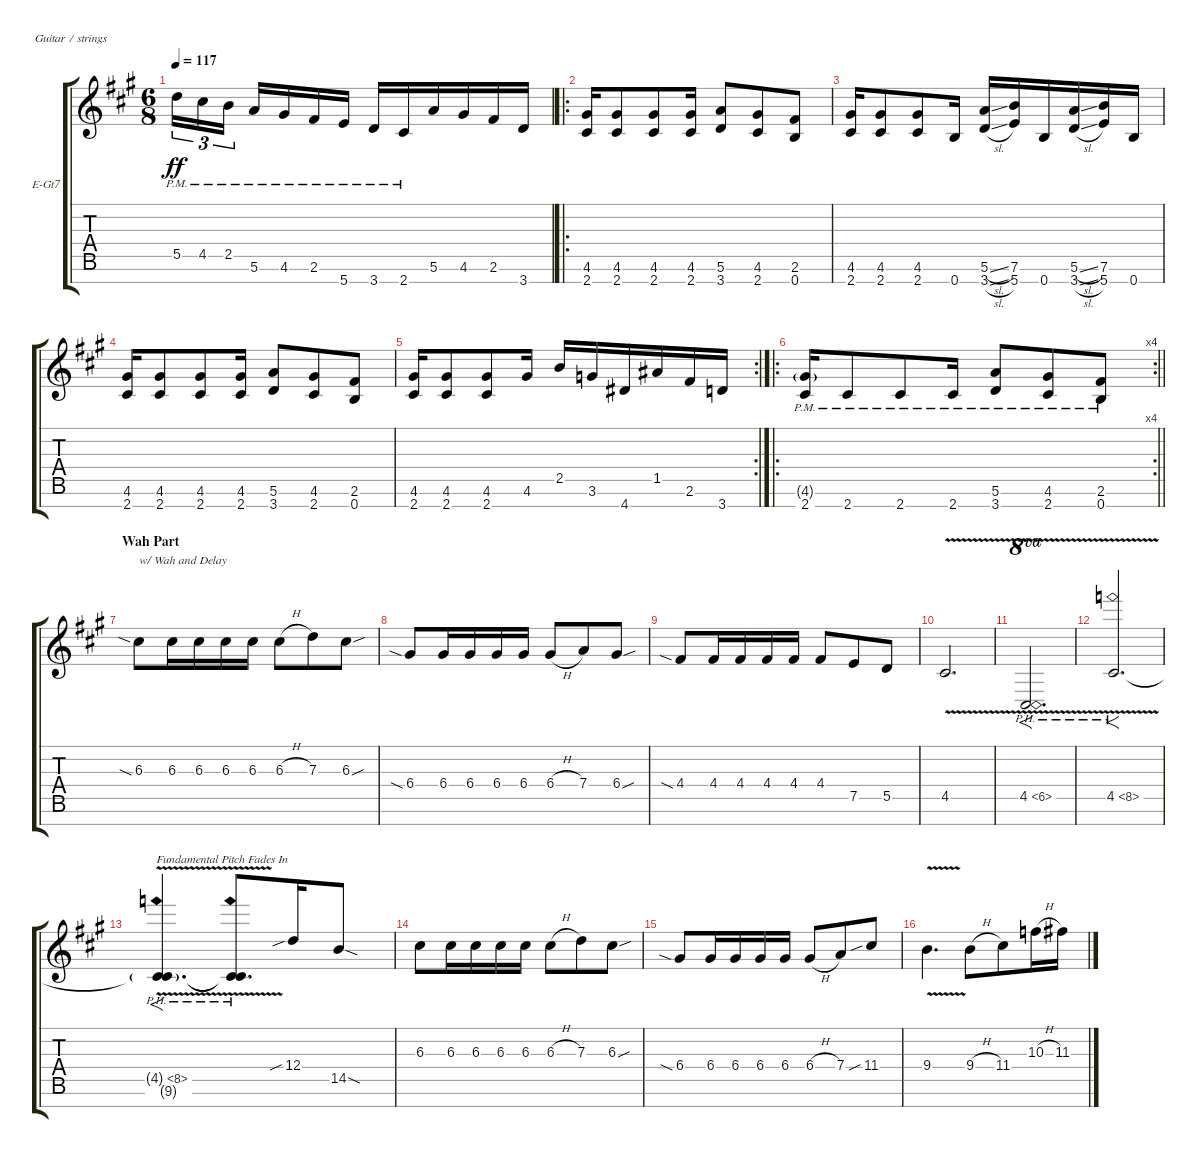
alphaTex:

\bracketExtendMode groupsimilarinstruments
\firstSystemTrackNameOrientation horizontal
\otherSystemsTrackNameOrientation horizontal
\track ("Lead Guitar 1" "E-Gt7") {instrument overdrivenguitar}
\staff {score tabs}
\tuning (E4 B3 G3 D3 A2 E2 B1)
\ts (6 8)
\tempo 117
\clef g2
\ks a
5.5{pm}.16{tu (3 2) ot 8vb dy ff} 4.5{pm}.16{tu (3 2) ot 8vb} 2.5{pm}.16{tu (3 2) ot 8vb} 5.6{pm}.16{ot 8vb} 4.6{pm}.16{ot 8vb} 2.6{pm}.16{ot 8vb} 5.7{pm}.16{ot 8vb} 3.7{pm}.16{ot 8vb} 2.7{pm}.16{ot 8vb} 5.6.16{ot 8vb} 4.6.16{ot 8vb} 2.6.16{ot 8vb} 3.7.16{ot 8vb} |
\ro
(4.6 2.7).16{ot 8vb} (4.6 2.7).8{ot 8vb} (4.6 2.7).8{ot 8vb} (4.6 2.7).16{ot 8vb} (5.6 3.7).8{ot 8vb} (4.6 2.7).8{ot 8vb} (2.6 0.7).8{ot 8vb} |
(4.6 2.7).16{ot 8vb} (4.6 2.7).8{ot 8vb} (4.6 2.7).8{ot 8vb} 0.7.16{ot 8vb} (5.6{sl} 3.7{sl}).16{ot 8vb} (7.6 5.7).16{ot 8vb} 0.7.16{ot 8vb} (5.6{sl} 3.7{sl}).16{ot 8vb} (7.6 5.7).16{ot 8vb} 0.7.16{ot 8vb} |
(4.6 2.7).16{ot 8vb} (4.6 2.7).8{ot 8vb} (4.6 2.7).8{ot 8vb} (4.6 2.7).16{ot 8vb} (5.6 3.7).8{ot 8vb} (4.6 2.7).8{ot 8vb} (2.6 0.7).8{ot 8vb} |
\rc 2
(4.6 2.7).16{ot 8vb} (4.6 2.7).8{ot 8vb} (4.6 2.7).8{ot 8vb} 4.6.16{ot 8vb} 2.5.16{ot 8vb} 3.6.16{ot 8vb} 4.7.16{ot 8vb} 1.5.16{ot 8vb} 2.6.16{ot 8vb} 3.7.16{ot 8vb} |
\ro
\rc 4
\barLineRight lightlight
(4.6{g pm} 2.7{pm}).16{ot 8vb} 2.7{pm}.8{ot 8vb} 2.7{pm}.8{ot 8vb} 2.7{pm}.16{ot 8vb} (5.6{pm} 3.7{pm}).8{ot 8vb} (4.6{pm} 2.7{pm}).8{ot 8vb} (2.6{pm} 0.7{pm}).8{ot 8vb} |
\section ("" "Wah Part")
6.3{sia}.8{txt "w/ Wah and Delay"} 6.3.16 6.3.16 6.3.16 6.3.16 6.3{h}.8 7.3.8 6.3{sou}.8 |
6.4{sia}.8 6.4.16 6.4.16 6.4.16 6.4.16 6.4{h}.8 7.4.8 6.4{sou}.8 |
4.4{sia}.8 4.4.16 4.4.16 4.4.16 4.4.16 4.4.8 7.5.8 5.5.8 |
4.5{v}.2{d} |
4.5{ph 2 v}.2{f d ot 8va} |
4.5{ph 4 v}.2{f d} |
(4.5{ph 4 v t} 9.6{g}).4{f d txt "Fundamental Pitch Fades In"} (4.5{ph 4 v t} 9.6{t}).8{d} 12.4{sib}.16 14.5{sod}.8 |
6.3.8 6.3.16 6.3.16 6.3.16 6.3.16 6.3{h}.8 7.3.8 6.3{sou}.8 |
6.4{sia}.8 6.4.16 6.4.16 6.4.16 6.4.16 6.4{h}.8 7.4.8 11.4{sib}.8 |
9.4{v}.4{d} 9.4{h}.8 11.4.8 10.3{h}.16 11.3.16
